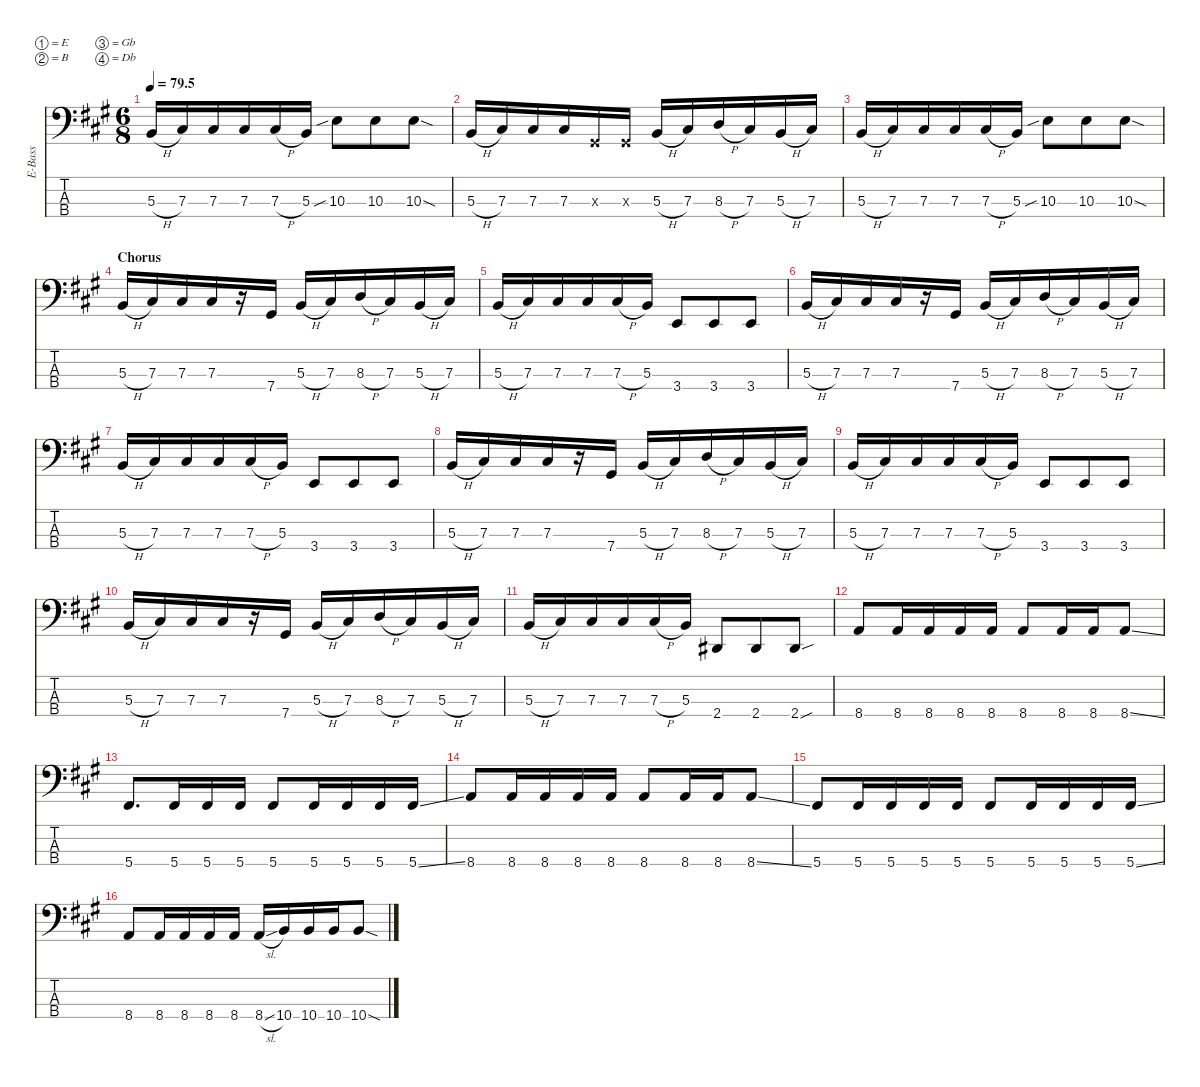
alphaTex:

\defaultSystemsLayout 4
\hideDynamics
\bracketExtendMode nobrackets
\otherSystemsTrackNameOrientation horizontal
\track ("Electric Bass" "E-Bass") {instrument electricbassfinger}
\staff {score tabs}
\tuning (E2 B1 Gb1 Db1)
\ts (6 8)
\tempo
79.5
\accidentals auto
\clef f4
\ottava regular
\simile none
\ks a
5.3{h acc forcenatural}.16{dy f beam Up} 7.3{acc #}.16{beam Up} 7.3{acc #}.16{beam Up} 7.3{acc #}.16{beam Up} 7.3{h acc #}.16{beam Up} 5.3{acc forcenatural}.16{beam Up} 10.3{sib acc forcenatural}.8{beam Down} 10.3{acc forcenatural}.8{beam Down} 10.3{sod acc forcenatural}.8{beam Down} |
5.3{h acc forcenatural}.16{beam Up} 7.3{acc #}.16{beam Up} 7.3{acc #}.16{beam Up} 7.3{acc #}.16{beam Up} 2.3{x acc #}.16{beam Up} 2.3{x acc #}.16{beam Up} 5.3{h acc forcenatural}.16{beam Up} 7.3{acc #}.16{beam Up} 8.3{h acc forcenatural}.16{beam Up} 7.3{acc #}.16{beam Up} 5.3{h acc forcenatural}.16{beam Up} 7.3{acc #}.16{beam Up} |
5.3{h acc forcenatural}.16{beam Up} 7.3{acc #}.16{beam Up} 7.3{acc #}.16{beam Up} 7.3{acc #}.16{beam Up} 7.3{h acc #}.16{beam Up} 5.3{acc forcenatural}.16{beam Up} 10.3{sib acc forcenatural}.8{beam Down} 10.3{acc forcenatural}.8{beam Down} 10.3{sod acc forcenatural}.8{beam Down} |
\section ("" "Chorus")
5.3{h acc forcenatural}.16{beam Up} 7.3{acc #}.16{beam Up} 7.3{acc #}.16{beam Up} 7.3{acc #}.16{beam Up} r.16{beam Up} 7.4{acc #}.16{beam Up} 5.3{h acc forcenatural}.16{beam Up} 7.3{acc #}.16{beam Up} 8.3{h acc forcenatural}.16{beam Up} 7.3{acc #}.16{beam Up} 5.3{h acc forcenatural}.16{beam Up} 7.3{acc #}.16{beam Up} |
5.3{h acc forcenatural}.16{beam Up} 7.3{acc #}.16{beam Up} 7.3{acc #}.16{beam Up} 7.3{acc #}.16{beam Up} 7.3{h acc #}.16{beam Up} 5.3{acc forcenatural}.16{beam Up} 3.4{acc forcenatural}.8{beam Up} 3.4{acc forcenatural}.8{beam Up} 3.4{acc forcenatural}.8{beam Up} |
5.3{h acc forcenatural}.16{beam Up} 7.3{acc #}.16{beam Up} 7.3{acc #}.16{beam Up} 7.3{acc #}.16{beam Up} r.16{beam Up} 7.4{acc #}.16{beam Up} 5.3{h acc forcenatural}.16{beam Up} 7.3{acc #}.16{beam Up} 8.3{h acc forcenatural}.16{beam Up} 7.3{acc #}.16{beam Up} 5.3{h acc forcenatural}.16{beam Up} 7.3{acc #}.16{beam Up} |
5.3{h acc forcenatural}.16{beam Up} 7.3{acc #}.16{beam Up} 7.3{acc #}.16{beam Up} 7.3{acc #}.16{beam Up} 7.3{h acc #}.16{beam Up} 5.3{acc forcenatural}.16{beam Up} 3.4{acc forcenatural}.8{beam Up} 3.4{acc forcenatural}.8{beam Up} 3.4{acc forcenatural}.8{beam Up} |
5.3{h acc forcenatural}.16{beam Up} 7.3{acc #}.16{beam Up} 7.3{acc #}.16{beam Up} 7.3{acc #}.16{beam Up} r.16{beam Up} 7.4{acc #}.16{beam Up} 5.3{h acc forcenatural}.16{beam Up} 7.3{acc #}.16{beam Up} 8.3{h acc forcenatural}.16{beam Up} 7.3{acc #}.16{beam Up} 5.3{h acc forcenatural}.16{beam Up} 7.3{acc #}.16{beam Up} |
5.3{h acc forcenatural}.16{beam Up} 7.3{acc #}.16{beam Up} 7.3{acc #}.16{beam Up} 7.3{acc #}.16{beam Up} 7.3{h acc #}.16{beam Up} 5.3{acc forcenatural}.16{beam Up} 3.4{acc forcenatural}.8{beam Up} 3.4{acc forcenatural}.8{beam Up} 3.4{acc forcenatural}.8{beam Up} |
5.3{h acc forcenatural}.16{beam Up} 7.3{acc #}.16{beam Up} 7.3{acc #}.16{beam Up} 7.3{acc #}.16{beam Up} r.16{beam Up} 7.4{acc #}.16{beam Up} 5.3{h acc forcenatural}.16{beam Up} 7.3{acc #}.16{beam Up} 8.3{h acc forcenatural}.16{beam Up} 7.3{acc #}.16{beam Up} 5.3{h acc forcenatural}.16{beam Up} 7.3{acc #}.16{beam Up} |
5.3{h acc forcenatural}.16{beam Up} 7.3{acc #}.16{beam Up} 7.3{acc #}.16{beam Up} 7.3{acc #}.16{beam Up} 7.3{h acc #}.16{beam Up} 5.3{acc forcenatural}.16{beam Up} 2.4{acc #}.8{beam Up} 2.4{acc #}.8{beam Up} 2.4{sou acc #}.8{beam Up} |
8.4{acc forcenatural}.8{beam Up} 8.4{acc forcenatural}.16{beam Up} 8.4{acc forcenatural}.16{beam Up} 8.4{acc forcenatural}.16{beam Up} 8.4{acc forcenatural}.16{beam Up} 8.4{acc forcenatural}.8{beam Up} 8.4{acc forcenatural}.16{beam Up} 8.4{acc forcenatural}.16{beam Up} 8.4{ss acc forcenatural}.8{beam Up} |
5.4{acc #}.8{d beam Up} 5.4{acc #}.16{beam Up} 5.4{acc #}.16{beam Up} 5.4{acc #}.16{beam Up} 5.4{acc #}.8{beam Up} 5.4{acc #}.16{beam Up} 5.4{acc #}.16{beam Up} 5.4{acc #}.16{beam Up} 5.4{ss acc #}.16{beam Up} |
8.4{acc forcenatural}.8{beam Up} 8.4{acc forcenatural}.16{beam Up} 8.4{acc forcenatural}.16{beam Up} 8.4{acc forcenatural}.16{beam Up} 8.4{acc forcenatural}.16{beam Up} 8.4{acc forcenatural}.8{beam Up} 8.4{acc forcenatural}.16{beam Up} 8.4{acc forcenatural}.16{beam Up} 8.4{ss acc forcenatural}.8{beam Up} |
5.4{acc #}.8{beam Up} 5.4{acc #}.16{beam Up} 5.4{acc #}.16{beam Up} 5.4{acc #}.16{beam Up} 5.4{acc #}.16{beam Up} 5.4{acc #}.8{beam Up} 5.4{acc #}.16{beam Up} 5.4{acc #}.16{beam Up} 5.4{acc #}.16{beam Up} 5.4{ss acc #}.16{beam Up} |
8.4{acc forcenatural}.8{beam Up} 8.4{acc forcenatural}.16{beam Up} 8.4{acc forcenatural}.16{beam Up} 8.4{acc forcenatural}.16{beam Up} 8.4{acc forcenatural}.16{beam Up} 8.4{sl acc forcenatural}.16{beam Up} 10.4{acc forcenatural}.16{beam Up} 10.4{acc forcenatural}.16{beam Up} 10.4{acc forcenatural}.16{beam Up} 10.4{sod acc forcenatural}.8{beam Up}
